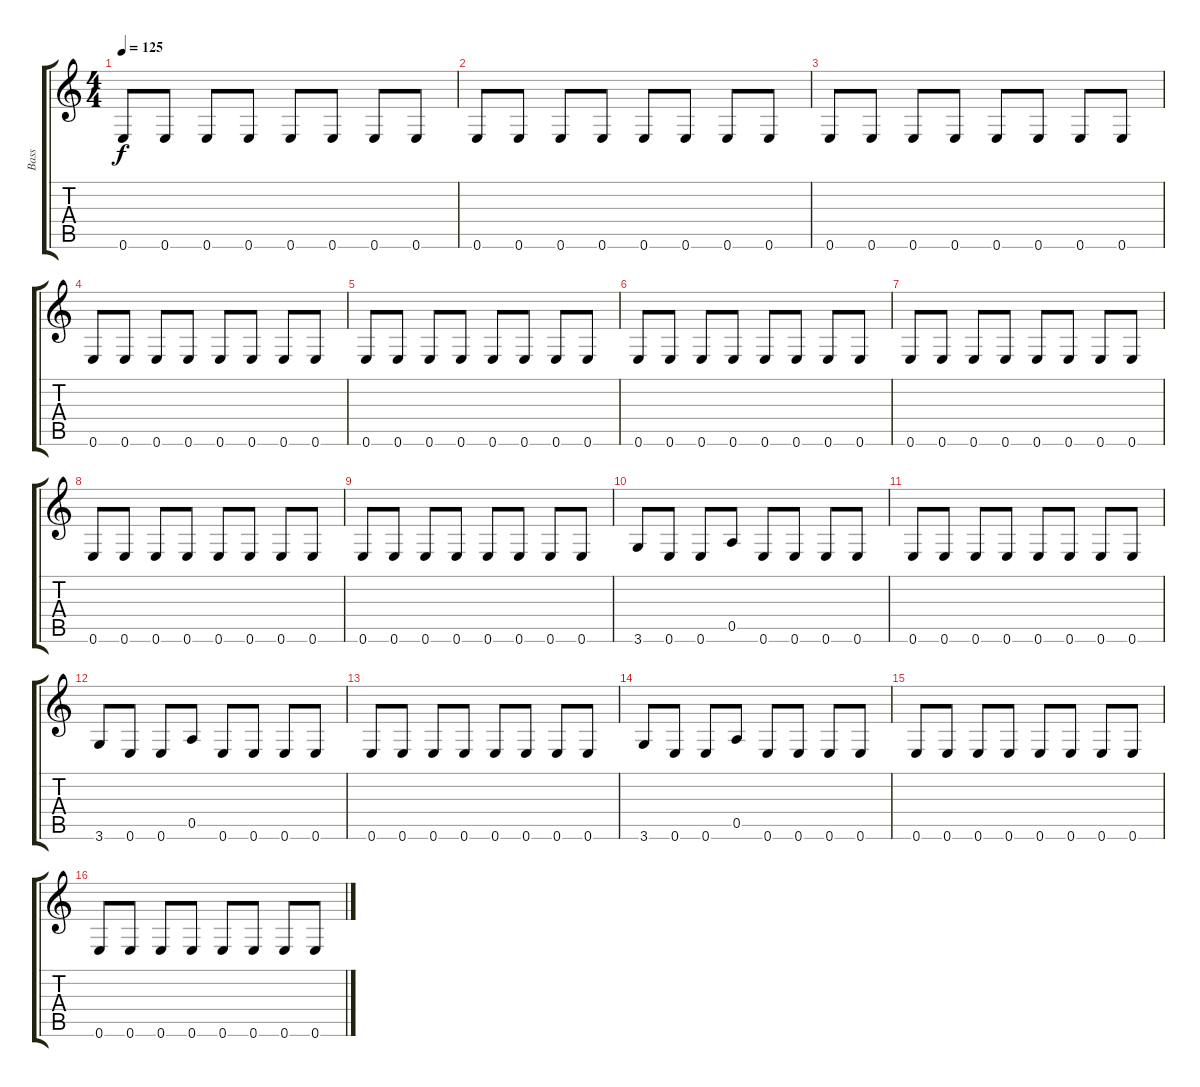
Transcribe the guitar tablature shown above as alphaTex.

\track ("Bass" "Bass") {instrument electricbassfinger}
\staff {score tabs}
\tuning (E4 B3 G3 D3 A2 E2) {hide}
\ts (4 4)
\tempo 125
\clef g2
\ks c
0.6.8{dy f} 0.6.8 0.6.8 0.6.8 0.6.8 0.6.8 0.6.8 0.6.8 |
0.6.8 0.6.8 0.6.8 0.6.8 0.6.8 0.6.8 0.6.8 0.6.8 |
0.6.8 0.6.8 0.6.8 0.6.8 0.6.8 0.6.8 0.6.8 0.6.8 |
0.6.8 0.6.8 0.6.8 0.6.8 0.6.8 0.6.8 0.6.8 0.6.8 |
0.6.8 0.6.8 0.6.8 0.6.8 0.6.8 0.6.8 0.6.8 0.6.8 |
0.6.8 0.6.8 0.6.8 0.6.8 0.6.8 0.6.8 0.6.8 0.6.8 |
0.6.8 0.6.8 0.6.8 0.6.8 0.6.8 0.6.8 0.6.8 0.6.8 |
0.6.8 0.6.8 0.6.8 0.6.8 0.6.8 0.6.8 0.6.8 0.6.8 |
0.6.8 0.6.8 0.6.8 0.6.8 0.6.8 0.6.8 0.6.8 0.6.8 |
3.6.8 0.6.8 0.6.8 0.5.8 0.6.8 0.6.8 0.6.8 0.6.8 |
0.6.8 0.6.8 0.6.8 0.6.8 0.6.8 0.6.8 0.6.8 0.6.8 |
3.6.8 0.6.8 0.6.8 0.5.8 0.6.8 0.6.8 0.6.8 0.6.8 |
0.6.8 0.6.8 0.6.8 0.6.8 0.6.8 0.6.8 0.6.8 0.6.8 |
3.6.8 0.6.8 0.6.8 0.5.8 0.6.8 0.6.8 0.6.8 0.6.8 |
0.6.8 0.6.8 0.6.8 0.6.8 0.6.8 0.6.8 0.6.8 0.6.8 |
0.6.8 0.6.8 0.6.8 0.6.8 0.6.8 0.6.8 0.6.8 0.6.8
